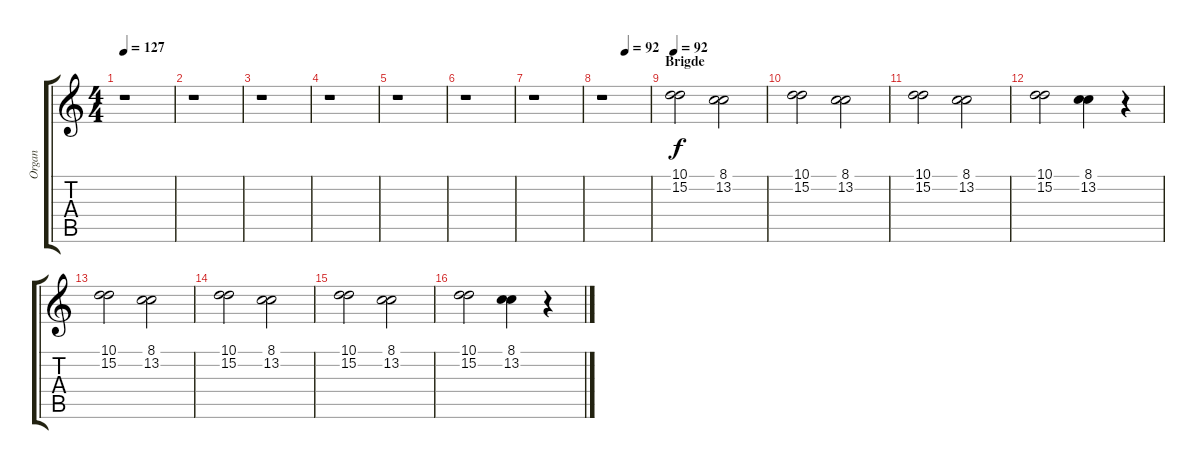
\track ("Organ" "Organ") {instrument stringensemble1}
\staff {score tabs}
\tuning (E4 B3 G3 D3 A2 E2) {hide}
\ts (4 4)
\tempo 127
\clef g2
\ks c
r.1{dy f} |
r.1 |
r.1 |
r.1 |
r.1 |
r.1 |
r.1 |
\tempo (92 0.5)
r.1 |
\section ("" "Brigde")
\tempo 92
(10.1 15.2).2 (8.1 13.2).2 |
(10.1 15.2).2 (8.1 13.2).2 |
(10.1 15.2).2 (8.1 13.2).2 |
(10.1 15.2).2 (8.1 13.2).4 r.4 |
(10.1 15.2).2 (8.1 13.2).2 |
(10.1 15.2).2 (8.1 13.2).2 |
(10.1 15.2).2 (8.1 13.2).2 |
(10.1 15.2).2 (8.1 13.2).4 r.4
